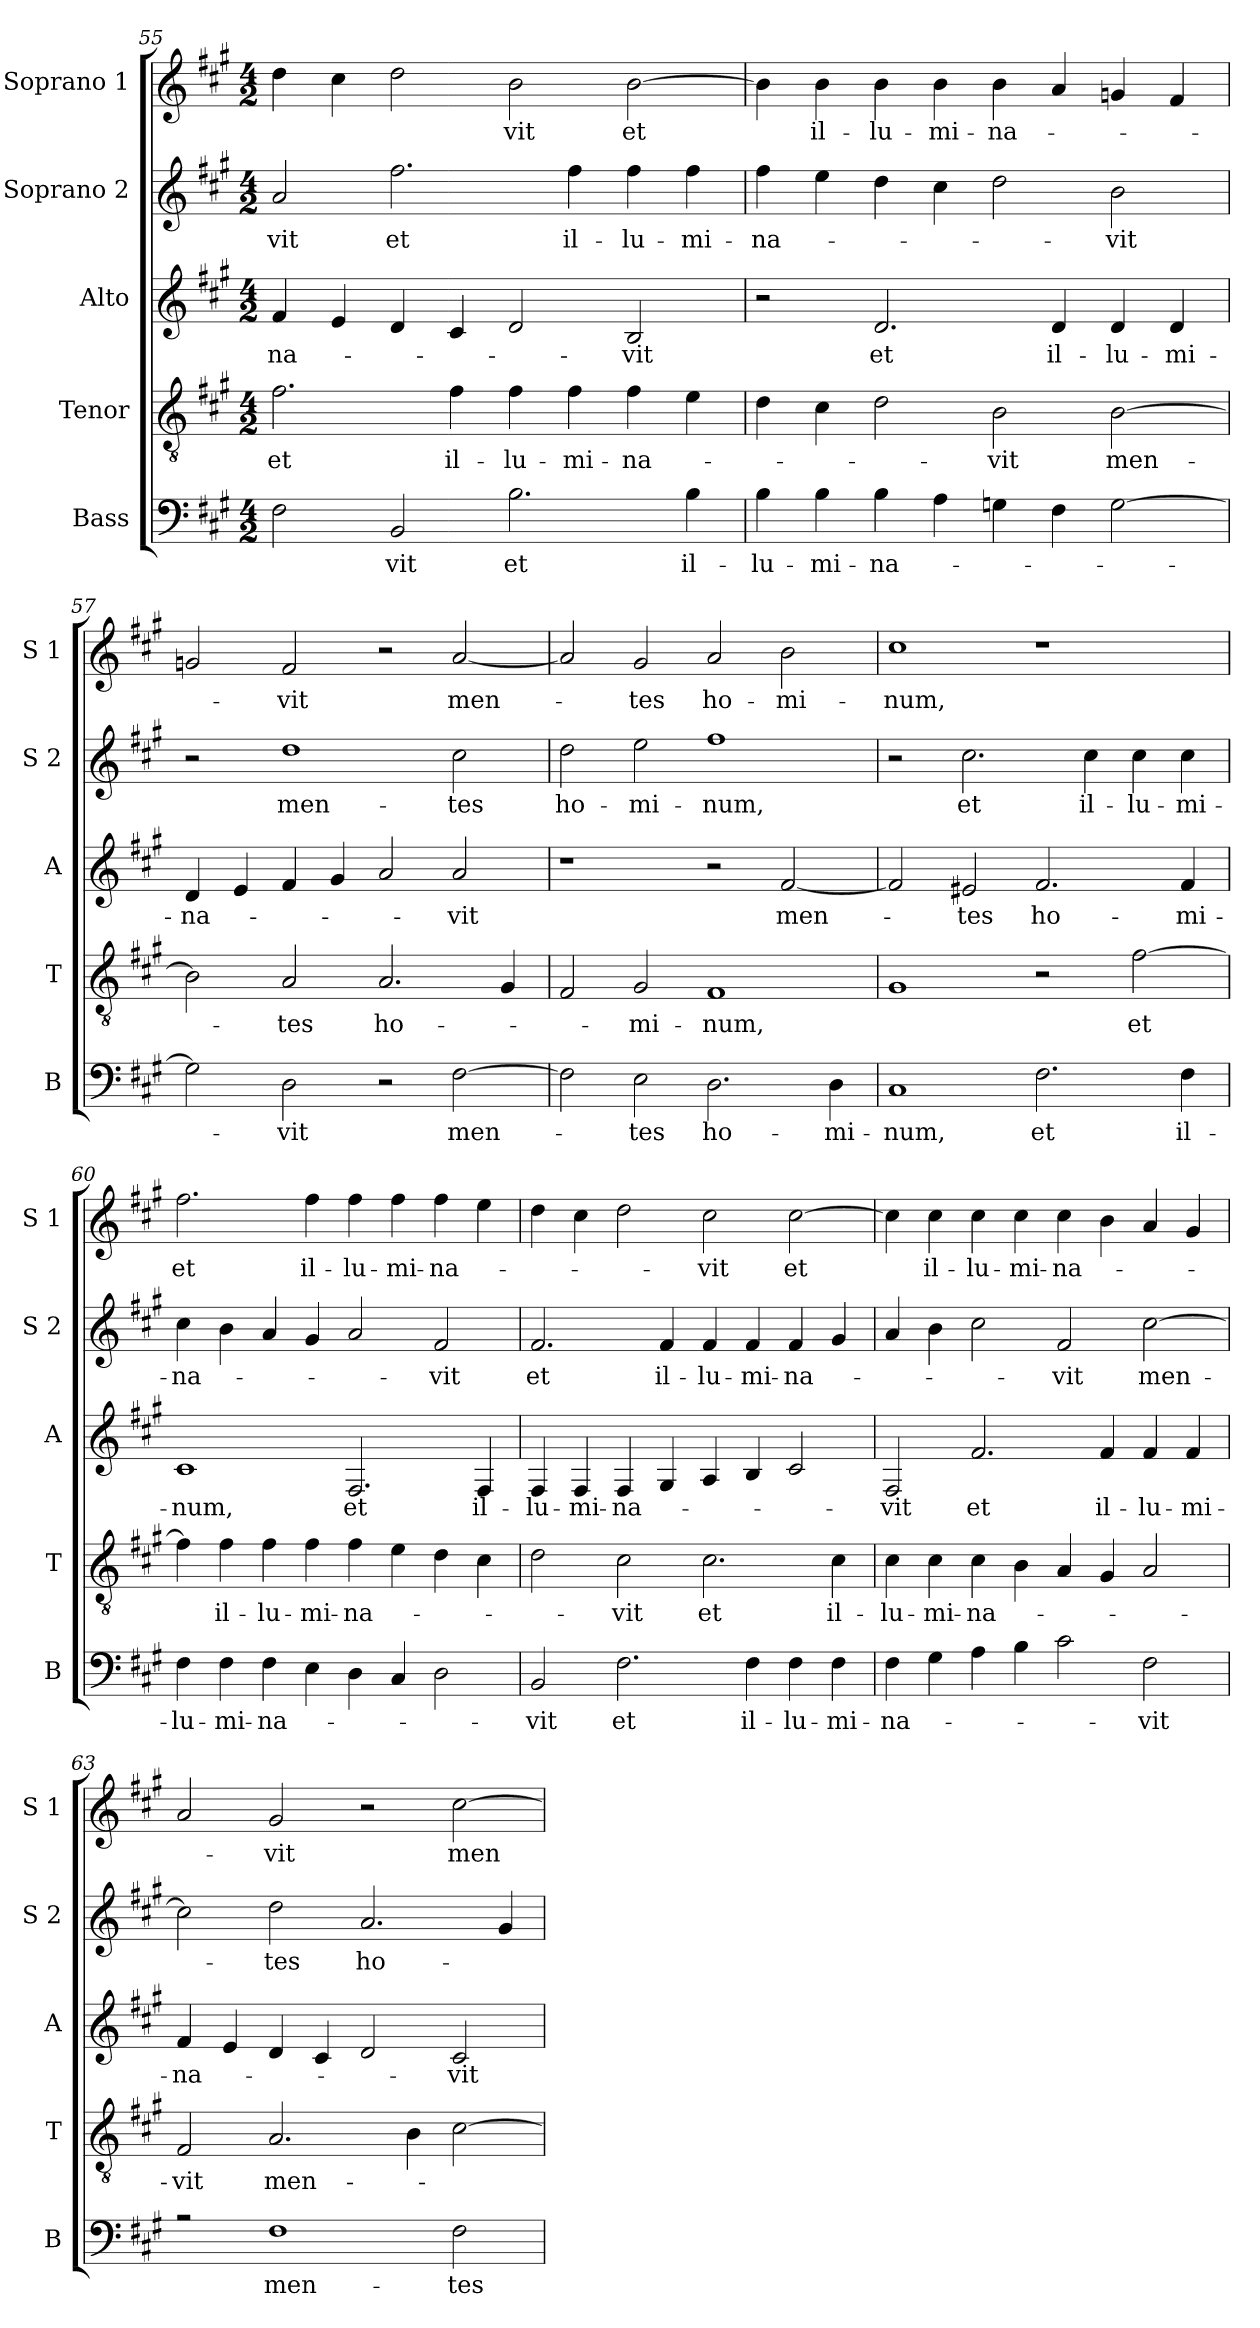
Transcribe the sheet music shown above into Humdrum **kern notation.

**kern	**text	**kern	**text	**kern	**text	**kern	**text	**kern	**text
*part5	*part5	*part4	*part4	*part3	*part3	*part2	*part2	*part1	*part1
*staff5	*staff5	*staff4	*staff4	*staff3	*staff3	*staff2	*staff2	*staff1	*staff1
*I"Bass	*	*I"Tenor	*	*I"Alto	*	*I"Soprano 2	*	*I"Soprano 1	*
*I'B	*	*I'T	*	*I'A	*	*I'S 2	*	*I'S 1	*
*clefF4	*	*clefGv2	*	*clefG2	*	*clefG2	*	*clefG2	*
*k[f#c#g#]	*	*k[f#c#g#]	*	*k[f#c#g#]	*	*k[f#c#g#]	*	*k[f#c#g#]	*
*A:	*	*A:	*	*A:	*	*A:	*	*A:	*
*M4/2	*	*M4/2	*	*M4/2	*	*M4/2	*	*M4/2	*
=55	=55	=55	=55	=55	=55	=55	=55	=55	=55
!	!	!	!LO:LY:b	!	!LO:LY:b	!	!LO:LY:b	!	!
2F#\	.	2.f#\	et	4f#/	-na-	2a/	-vit	4dd\	.
.	.	.	.	4e/	.	.	.	4cc#\	.
!	!LO:LY:b	!	!	!	!	!	!LO:LY:b	!	!
2BB/	-vit	.	.	4d/	.	2.ff#\	et	2dd\	.
!	!	!	!LO:LY:b	!	!	!	!	!	!
.	.	4f#\	il-	4c#/	.	.	.	.	.
!	!LO:LY:b	!	!LO:LY:b	!	!	!	!	!	!LO:LY:b
2.B\	et	4f#\	-lu-	2d/	.	.	.	2b\	-vit
!	!	!	!LO:LY:b	!	!	!	!LO:LY:b	!	!
.	.	4f#\	-mi-	.	.	4ff#\	il-	.	.
!	!	!	!LO:LY:b	!	!LO:LY:b	!	!LO:LY:b	!	!LO:LY:b
.	.	4f#\	-na-	2B/	-vit	4ff#\	-lu-	[2b\	et
!	!LO:LY:b	!	!	!	!	!	!LO:LY:b	!	!
4B\	il-	4e\	.	.	.	4ff#\	-mi-	.	.
=56	=56	=56	=56	=56	=56	=56	=56	=56	=56
!	!LO:LY:b	!	!	!	!	!	!LO:LY:b	!	!
4B\	-lu-	4d\	.	2r	.	4ff#\	-na-	4b\]	.
!	!LO:LY:b	!	!	!	!	!	!	!	!LO:LY:b
4B\	-mi-	4c#\	.	.	.	4ee\	.	4b\	il-
!	!LO:LY:b	!	!	!	!LO:LY:b	!	!	!	!LO:LY:b
4B\	-na-	2d\	.	2.d/	et	4dd\	.	4b\	-lu-
!	!	!	!	!	!	!	!	!	!LO:LY:b
4A\	.	.	.	.	.	4cc#\	.	4b\	-mi-
!	!	!	!LO:LY:b	!	!	!	!	!	!LO:LY:b
4Gn\	.	2B\	-vit	.	.	2dd\	.	4b\	-na-
!	!	!	!	!	!LO:LY:b	!	!	!	!
4F#\	.	.	.	4d/	il-	.	.	4a/	.
!	!	!	!LO:LY:b	!	!LO:LY:b	!	!LO:LY:b	!	!
[2G\	.	[2B\	men-	4d/	-lu-	2b\	-vit	4gn/	.
!	!	!	!	!	!LO:LY:b	!	!	!	!
.	.	.	.	4d/	-mi-	.	.	4f#/	.
!!LO:PB:g=z
=57	=57	=57	=57	=57	=57	=57	=57	=57	=57
!	!	!	!	!	!LO:LY:b	!	!	!	!
2G\]	.	2B\]	.	4d/	-na-	2r	.	2gn/	.
.	.	.	.	4e/	.	.	.	.	.
!	!LO:LY:b	!	!LO:LY:b	!	!	!	!LO:LY:b	!	!LO:LY:b
2D\	-vit	2A/	-tes	4f#/	.	1dd	men-	2f#/	-vit
.	.	.	.	4g#/	.	.	.	.	.
!	!	!	!LO:LY:b	!	!	!	!	!	!
2r	.	2.A/	ho-	2a/	.	.	.	2r	.
!	!LO:LY:b	!	!	!	!LO:LY:b	!	!LO:LY:b	!	!LO:LY:b
[2F#\	men-	.	.	2a/	-vit	2cc#\	-tes	[2a/	men-
.	.	4G#/	.	.	.	.	.	.	.
=58	=58	=58	=58	=58	=58	=58	=58	=58	=58
!	!	!	!	!	!	!	!LO:LY:b	!	!
2F#\]	.	2F#/	.	1r	.	2dd\	ho-	2a/]	.
!	!LO:LY:b	!	!LO:LY:b	!	!	!	!LO:LY:b	!	!LO:LY:b
2E\	-tes	2G#/	-mi-	.	.	2ee\	-mi-	2g#/	-tes
!	!LO:LY:b	!	!LO:LY:b	!	!	!	!LO:LY:b	!	!LO:LY:b
2.D\	ho-	1F#	-num,	2r	.	1ff#	-num,	2a/	ho-
!	!	!	!	!	!LO:LY:b	!	!	!	!LO:LY:b
.	.	.	.	[2f#/	men-	.	.	2b\	-mi-
!	!LO:LY:b	!	!	!	!	!	!	!	!
4D\	-mi-	.	.	.	.	.	.	.	.
=59	=59	=59	=59	=59	=59	=59	=59	=59	=59
!	!LO:LY:b	!	!	!	!	!	!	!	!LO:LY:b
1C#	-num,	1G#	.	2f#/]	.	2r	.	1cc#	-num,
!	!	!	!	!	!LO:LY:b	!	!LO:LY:b	!	!
.	.	.	.	2e#X/	-tes	2.cc#\	et	.	.
!	!LO:LY:b	!	!	!	!LO:LY:b	!	!	!	!
2.F#\	et	2r	.	2.f#/	ho-	.	.	1r	.
!	!	!	!	!	!	!	!LO:LY:b	!	!
.	.	.	.	.	.	4cc#\	il-	.	.
!	!	!	!LO:LY:b	!	!	!	!LO:LY:b	!	!
.	.	[2f#\	et	.	.	4cc#\	-lu-	.	.
!	!LO:LY:b	!	!	!	!LO:LY:b	!	!LO:LY:b	!	!
4F#\	il-	.	.	4f#/	-mi-	4cc#\	-mi-	.	.
!!LO:LB:g=z
=60	=60	=60	=60	=60	=60	=60	=60	=60	=60
!	!LO:LY:b	!	!	!	!LO:LY:b	!	!LO:LY:b	!	!LO:LY:b
4F#\	-lu-	4f#\]	.	1c#	-num,	4cc#\	-na-	2.ff#\	et
!	!LO:LY:b	!	!LO:LY:b	!	!	!	!	!	!
4F#\	-mi-	4f#\	il-	.	.	4b\	.	.	.
!	!LO:LY:b	!	!LO:LY:b	!	!	!	!	!	!
4F#\	-na-	4f#\	-lu-	.	.	4a/	.	.	.
!	!	!	!LO:LY:b	!	!	!	!	!	!LO:LY:b
4E\	.	4f#\	-mi-	.	.	4g#/	.	4ff#\	il-
!	!	!	!LO:LY:b	!	!LO:LY:b	!	!	!	!LO:LY:b
4D\	.	4f#\	-na-	2.F#/	et	2a/	.	4ff#\	-lu-
!	!	!	!	!	!	!	!	!	!LO:LY:b
4C#/	.	4e\	.	.	.	.	.	4ff#\	-mi-
!	!	!	!	!	!	!	!LO:LY:b	!	!LO:LY:b
2D\	.	4d\	.	.	.	2f#/	-vit	4ff#\	-na-
!	!	!	!	!	!LO:LY:b	!	!	!	!
.	.	4c#\	.	4F#/	il-	.	.	4ee\	.
=61	=61	=61	=61	=61	=61	=61	=61	=61	=61
!	!LO:LY:b	!	!	!	!LO:LY:b	!	!LO:LY:b	!	!
2BB/	-vit	2d\	.	4F#/	-lu-	2.f#/	et	4dd\	.
!	!	!	!	!	!LO:LY:b	!	!	!	!
.	.	.	.	4F#/	-mi-	.	.	4cc#\	.
!	!LO:LY:b	!	!LO:LY:b	!	!LO:LY:b	!	!	!	!
2.F#\	et	2c#\	-vit	4F#/	-na-	.	.	2dd\	.
!	!	!	!	!	!	!	!LO:LY:b	!	!
.	.	.	.	4G#/	.	4f#/	il-	.	.
!	!	!	!LO:LY:b	!	!	!	!LO:LY:b	!	!LO:LY:b
.	.	2.c#\	et	4A/	.	4f#/	-lu-	2cc#\	-vit
!	!LO:LY:b	!	!	!	!	!	!LO:LY:b	!	!
4F#\	il-	.	.	4B/	.	4f#/	-mi-	.	.
!	!LO:LY:b	!	!	!	!	!	!LO:LY:b	!	!LO:LY:b
4F#\	-lu-	.	.	2c#/	.	4f#/	-na-	[2cc#\	et
!	!LO:LY:b	!	!LO:LY:b	!	!	!	!	!	!
4F#\	-mi-	4c#\	il-	.	.	4g#/	.	.	.
=62	=62	=62	=62	=62	=62	=62	=62	=62	=62
!	!LO:LY:b	!	!LO:LY:b	!	!LO:LY:b	!	!	!	!
4F#\	-na-	4c#\	-lu-	2F#/	-vit	4a/	.	4cc#\]	.
!	!	!	!LO:LY:b	!	!	!	!	!	!LO:LY:b
4G#\	.	4c#\	-mi-	.	.	4b\	.	4cc#\	il-
!	!	!	!LO:LY:b	!	!LO:LY:b	!	!	!	!LO:LY:b
4A\	.	4c#\	-na-	2.f#/	et	2cc#\	.	4cc#\	-lu-
!	!	!	!	!	!	!	!	!	!LO:LY:b
4B\	.	4B\	.	.	.	.	.	4cc#\	-mi-
!	!	!	!	!	!	!	!LO:LY:b	!	!LO:LY:b
2c#\	.	4A/	.	.	.	2f#/	-vit	4cc#\	-na-
!	!	!	!	!	!LO:LY:b	!	!	!	!
.	.	4G#/	.	4f#/	il-	.	.	4b\	.
!	!LO:LY:b	!	!	!	!LO:LY:b	!	!LO:LY:b	!	!
2F#\	-vit	2A/	.	4f#/	-lu-	[2cc#\	men-	4a/	.
!	!	!	!	!	!LO:LY:b	!	!	!	!
.	.	.	.	4f#/	-mi-	.	.	4g#/	.
!!LO:LB:g=z
=63	=63	=63	=63	=63	=63	=63	=63	=63	=63
!	!	!	!LO:LY:b	!	!LO:LY:b	!	!	!	!
2rA	.	2F#/	-vit	4f#/	-na-	2cc#\]	.	2a/	.
.	.	.	.	4e/	.	.	.	.	.
!	!LO:LY:b	!	!LO:LY:b	!	!	!	!LO:LY:b	!	!LO:LY:b
1F#	men-	2.A/	men-	4d/	.	2dd\	-tes	2g#/	-vit
.	.	.	.	4c#/	.	.	.	.	.
!	!	!	!	!	!	!	!LO:LY:b	!	!
.	.	.	.	2d/	.	2.a/	ho-	2r	.
.	.	4B\	.	.	.	.	.	.	.
!	!LO:LY:b	!	!	!	!LO:LY:b	!	!	!	!LO:LY:b
2F#\	-tes	[2c#\	.	2c#/	-vit	.	.	[2cc#\	men-
.	.	.	.	.	.	4g#/	.	.	.
=	=	=	=	=	=	=	=	=	=
*-	*-	*-	*-	*-	*-	*-	*-	*-	*-
